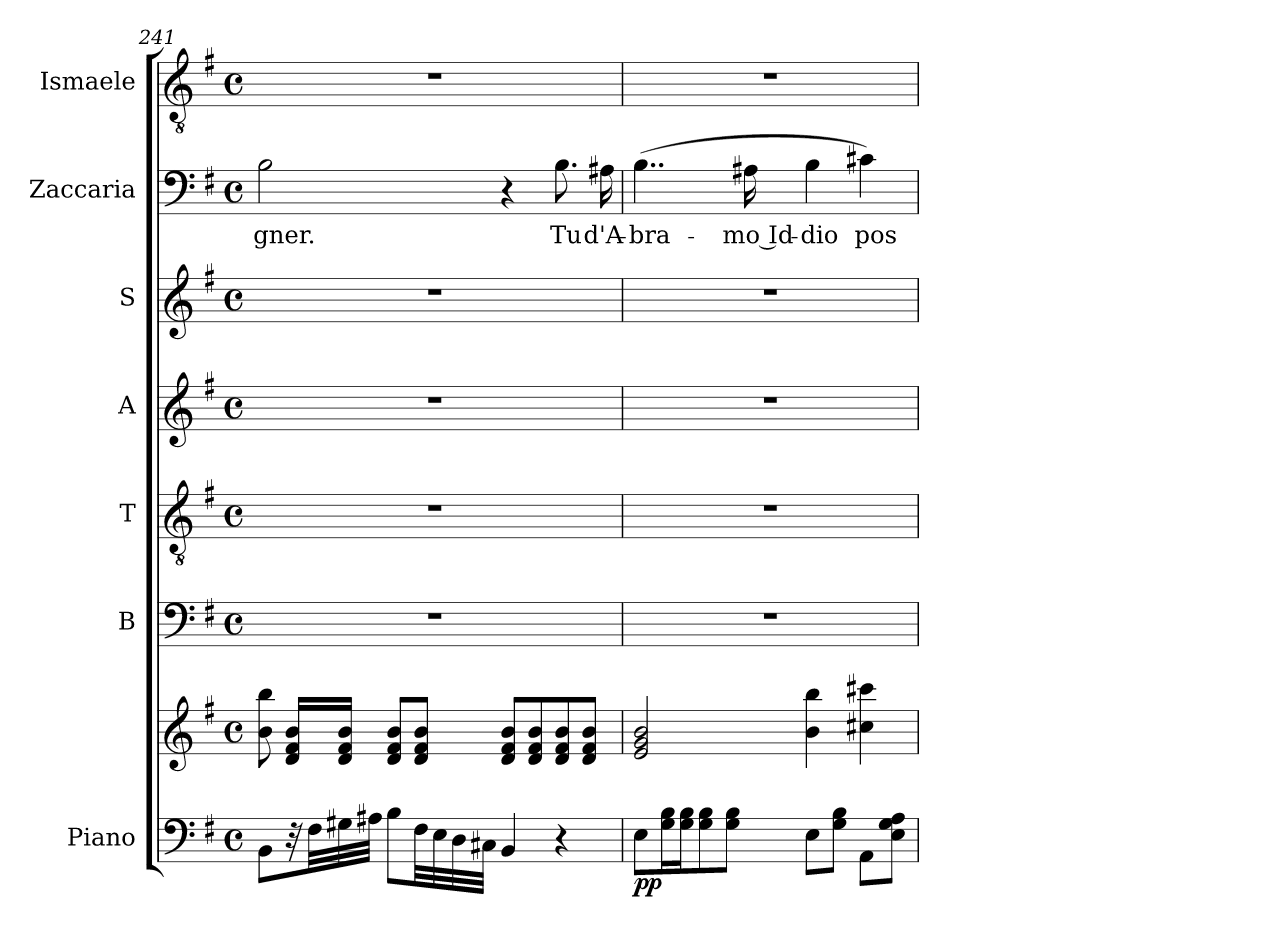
**kern	**kern	**dynam	**kern	**kern	**kern	**kern	**kern	**text	**kern
*part7	*part7	*part7	*part6	*part5	*part4	*part3	*part2	*part2	*part1
*staff8	*staff7	*staff7/8	*staff6	*staff5	*staff4	*staff3	*staff2	*staff2	*staff1
*I"Piano	*	*	*I"B	*I"T	*I"A	*I"S	*I"Zaccaria	*	*I"Ismaele
*I'Pno	*	*	*I'B	*I'T	*I'A	*I'S	*	*	*
!!LO:LB:g=z
*clefF4	*clefG2	*	*clefF4	*clefGv2	*clefG2	*clefG2	*clefF4	*	*clefGv2
*k[f#]	*k[f#]	*	*k[f#]	*k[f#]	*k[f#]	*k[f#]	*k[f#]	*	*k[f#]
*M4/4	*M4/4	*	*M4/4	*M4/4	*M4/4	*M4/4	*M4/4	*	*M4/4
*met(c)	*met(c)	*	*met(c)	*met(c)	*met(c)	*met(c)	*met(c)	*	*met(c)
=241	=241	=241	=241	=241	=241	=241	=241	=241	=241
!	!	!	!	!	!	!	!	!LO:LY:b	!
8BB\L	8b\ 8bb\	.	1r	1r	1r	1r	2B\	-gner.	1r
32r	16d/ 16f#/ 16b/LL	.	.	.	.	.	.	.	.
32F#\LL	.	.	.	.	.	.	.	.	.
32G#X\	16d/ 16f#/ 16b/JJ	.	.	.	.	.	.	.	.
32A#X\JJJ	.	.	.	.	.	.	.	.	.
8B\L	8d/ 8f#/ 8b/L	.	.	.	.	.	.	.	.
32F#\LL	8d/ 8f#/ 8b/J	.	.	.	.	.	.	.	.
32E\	.	.	.	.	.	.	.	.	.
32D\	.	.	.	.	.	.	.	.	.
32C#X\JJJ	.	.	.	.	.	.	.	.	.
4BB/	8d/ 8f#/ 8b/L	.	.	.	.	.	4r	.	.
.	8d/ 8f#/ 8b/	.	.	.	.	.	.	.	.
!	!	!	!	!	!	!	!	!LO:LY:b	!
4r	8d/ 8f#/ 8b/	.	.	.	.	.	8.B\	Tu	.
.	8d/ 8f#/ 8b/J	.	.	.	.	.	.	.	.
!	!	!	!	!	!	!	!	!LO:LY:b	!
.	.	.	.	.	.	.	16A#X\	d'A-	.
=242	=242	=242	=242	=242	=242	=242	=242	=242	=242
!	!	!LO:DY:b=2	!	!	!	!	!	!LO:LY:b	!
!	!	!LO:DY:n=1:b	!	!	!	!	!	!	!
8E\L	2e/ 2g/ 2b/	p p	1r	1r	1r	1r	(4..B\	-bra-	1r
16G\ 16B\L	.	.	.	.	.	.	.	.	.
16G\ 16B\J	.	.	.	.	.	.	.	.	.
8G\ 8B\	.	.	.	.	.	.	.	.	.
8G\ 8B\J	.	.	.	.	.	.	.	.	.
!	!	!	!	!	!	!	!	!LO:LY:b	!
.	.	.	.	.	.	.	16A#X\	-mo Id-	.
!	!	!	!	!	!	!	!	!LO:LY:b	!
8E\L	4b\ 4bb\	.	.	.	.	.	4B\	-dio	.
8G\ 8B\J	.	.	.	.	.	.	.	.	.
!	!	!	!	!	!	!	!	!LO:LY:b	!
8AA\L	4cc#X\ 4ccc#X\	.	.	.	.	.	4c#X\)	pos-	.
8E\ 8G\ 8A\J	.	.	.	.	.	.	.	.	.
=	=	=	=	=	=	=	=	=	=
*-	*-	*-	*-	*-	*-	*-	*-	*-	*-
